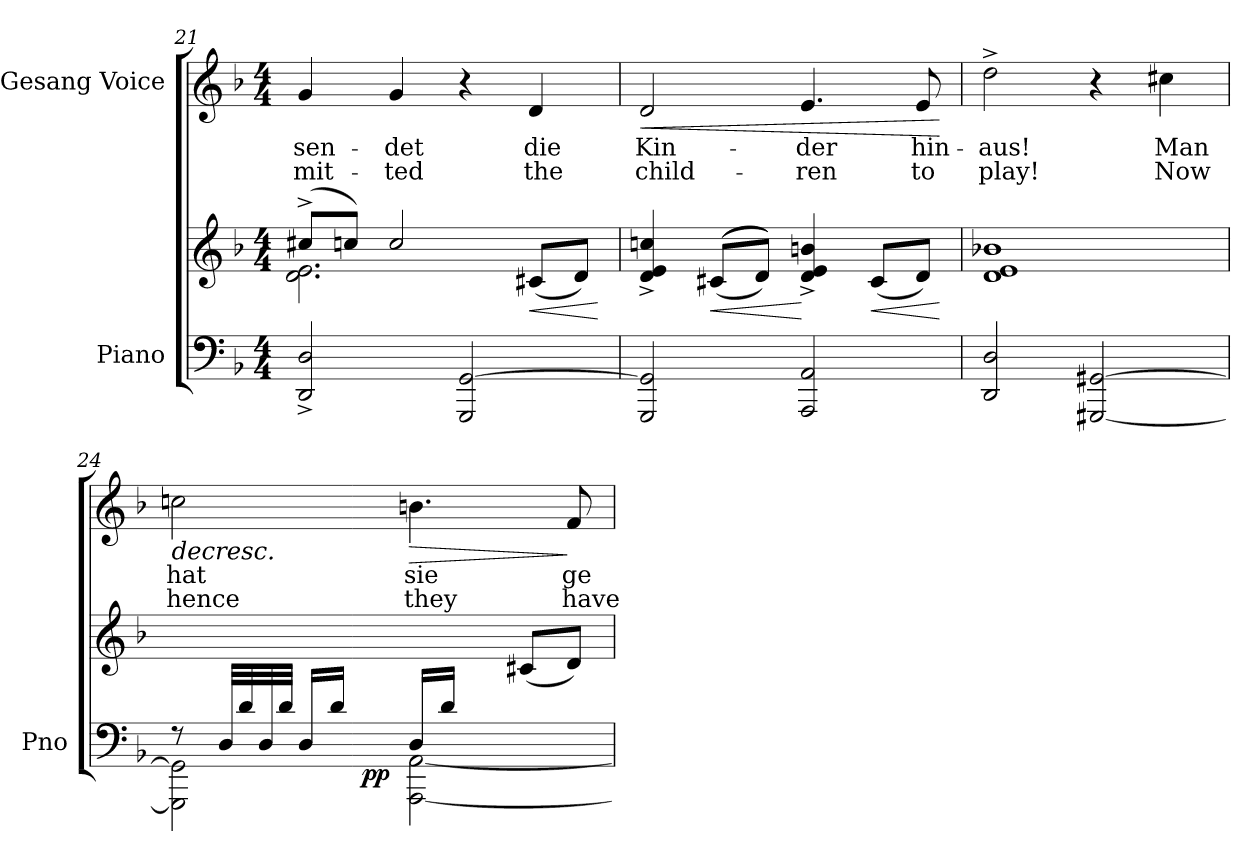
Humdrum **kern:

**kern	**kern	**dynam	**kern	**text	**text	**dynam
*part2	*part2	*part2	*part1	*part1	*part1	*part1
*staff3	*staff2	*staff2/3	*staff1	*staff1	*staff1	*staff1
*I"Piano	*	*	*I"Gesang Voice	*	*	*
*I'Pno	*	*	*	*	*	*
*clefF4	*clefG2	*	*clefG2	*	*	*
*k[b-]	*k[b-]	*	*k[b-]	*	*	*
*M4/4	*M4/4	*	*M4/4	*	*	*
=21	=21	=21	=21	=21	=21	=21
*	*^	*	*	*	*	*
!	!	!	!	!	!LO:LY:b	!LO:LY:b	!
2DD/^ 2D/^	(8cc#X^/L	2.d\ 2.e\	.	4g/	-sen-	-mit-	.
.	8ccn/J)	.	.	.	.	.	.
!	!	!	!	!	!LO:LY:b	!LO:LY:b	!
.	2cc/	.	.	4g/	-det	-ted	.
2GGG/ [2GG/	.	.	.	4r	.	.	.
!	!	!	!LO:HP:b	!	!LO:LY:b	!LO:LY:b	!
.	(8c#X/L	4ryy	<	4d/	die	the	.
.	8d/J)	.	.	.	.	.	.
*	*v	*v	*	*	*	*	*
.	.	[	.	.	.	.
=22	=22	=22	=22	=22	=22	=22
!	!	!	!	!LO:LY:b	!LO:LY:b	!LO:HP:b
2GGG/ 2GG/]	4d/^ 4e/^ 4ccn/^	.	2d/	Kin-	child-	<
!	!	!LO:HP:b	!	!	!	!
.	(((8c#X/L	<	.	.	.	.
.	8d/J)))	.	.	.	.	.
!	!	!	!	!LO:LY:b	!LO:LY:b	!
2AAA/ 2AA/	4d/^ 4e/^ 4bn/^	[	4.e/	-der	-ren	.
!	!	!LO:HP:b	!	!	!	!
.	(8c#/L	<	.	.	.	.
!	!	!	!	!LO:LY:b	!LO:LY:b	!
.	8d/J)	.	8e/	hin-	to	.
.	.	[	.	.	.	[
!!LO:LB:g=z
=23	=23	=23	=23	=23	=23	=23
!	!	!	!	!LO:LY:b	!LO:LY:b	!
2DD/ 2D/	1d 1e 1b-X	.	2dd^\	-aus!	play!	.
[2GGG#X/ [2GG#X/	.	.	4r	.	.	.
!	!	!	!	!LO:LY:b	!LO:LY:b	!
.	.	.	4cc#X\	Man	Now	.
=24	=24	=24	=24	=24	=24	=24
*^	*	*	*	*	*	*
!	!	!	!	!	!LO:LY:b	!LO:LY:b	!LO:HP:b
8r	2GGG#\] 2GG#\]	2ryy	.	2ccn\	hat	hence	>
32D/LLL	.	.	.	.	.	.	.
32d/	.	.	.	.	.	.	.
32D/	.	.	.	.	.	.	.
32d/JJJ	.	.	.	.	.	.	.
*Xtuplet	*	*	*	*	*	*	*
16D/L	.	.	.	.	.	.	.
16d/J	.	.	.	.	.	.	.
!	!	!	!LO:DY:b=2	!	!	!	!
8ryy	.	.	pp	.	.	.	.
!	!	!	!	!	!LO:LY:b	!LO:LY:b	!LO:HP:b
16D/L	[2AAA\ [2AA\	4ryy	.	4.bn\	sie	they	>
16d/J	.	.	.	.	.	.	.
8ryy	.	.	.	.	.	.	.
4ryy	.	(8c#X/L	.	.	.	.	.
!	!	!	!	!	!LO:LY:b	!LO:LY:b	!
.	.	8d/J)	.	8f/	ge-	have	] ]
*v	*v	*	*	*	*	*	*
=	=	=	=	=	=	=
*-	*-	*-	*-	*-	*-	*-
